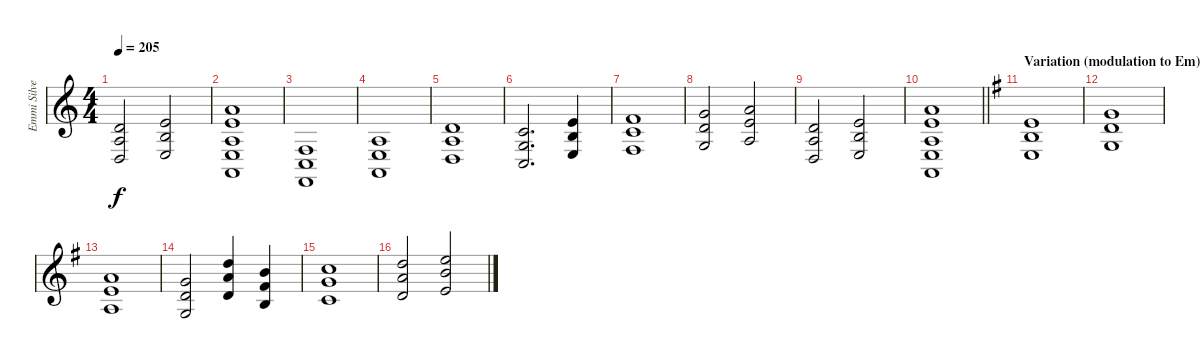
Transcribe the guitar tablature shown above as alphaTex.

\track ("Emmi Silvennoinen" "Emmi Silve") {instrument stringensemble1}
\staff {score}
\tuning (E4 B3 G3 D3 A2 D2) {hide}
\ts (4 4)
\tempo 205
\clef g2
\ks c
(3.2 2.3 0.4).2{dy f} (0.1 0.2 2.4).2 |
(5.1 5.2 2.3 2.4 0.5).1 |
(3.4 3.5 3.6).1 |
(2.3 2.4 0.5).1 |
(3.2 2.3 0.4).1 |
(1.2 0.3 3.5).2{d} (0.1 0.2 2.4).4 |
(1.1 1.2 3.4).1 |
(3.1 3.2 0.3).2 (5.1 5.2 7.4).2 |
(3.2 2.3 0.4).2 (0.1 0.2 2.4).2 |
\barLineRight lightlight
(5.1 5.2 2.3 2.4 0.5).1 |
\section ("" "Variation (modulation to Em)")
\ks eminor
(0.1 0.2 2.4).1 |
(3.1 3.2 0.3).1 |
(5.1 5.2 7.4).1 |
(3.1 3.2 0.3).2 (10.1 10.2 7.3).4 (7.1 7.2 9.4).4 |
(8.1 8.2 10.4).1 |
(10.1 10.2 12.4).2 (12.1 12.2 14.4).2
